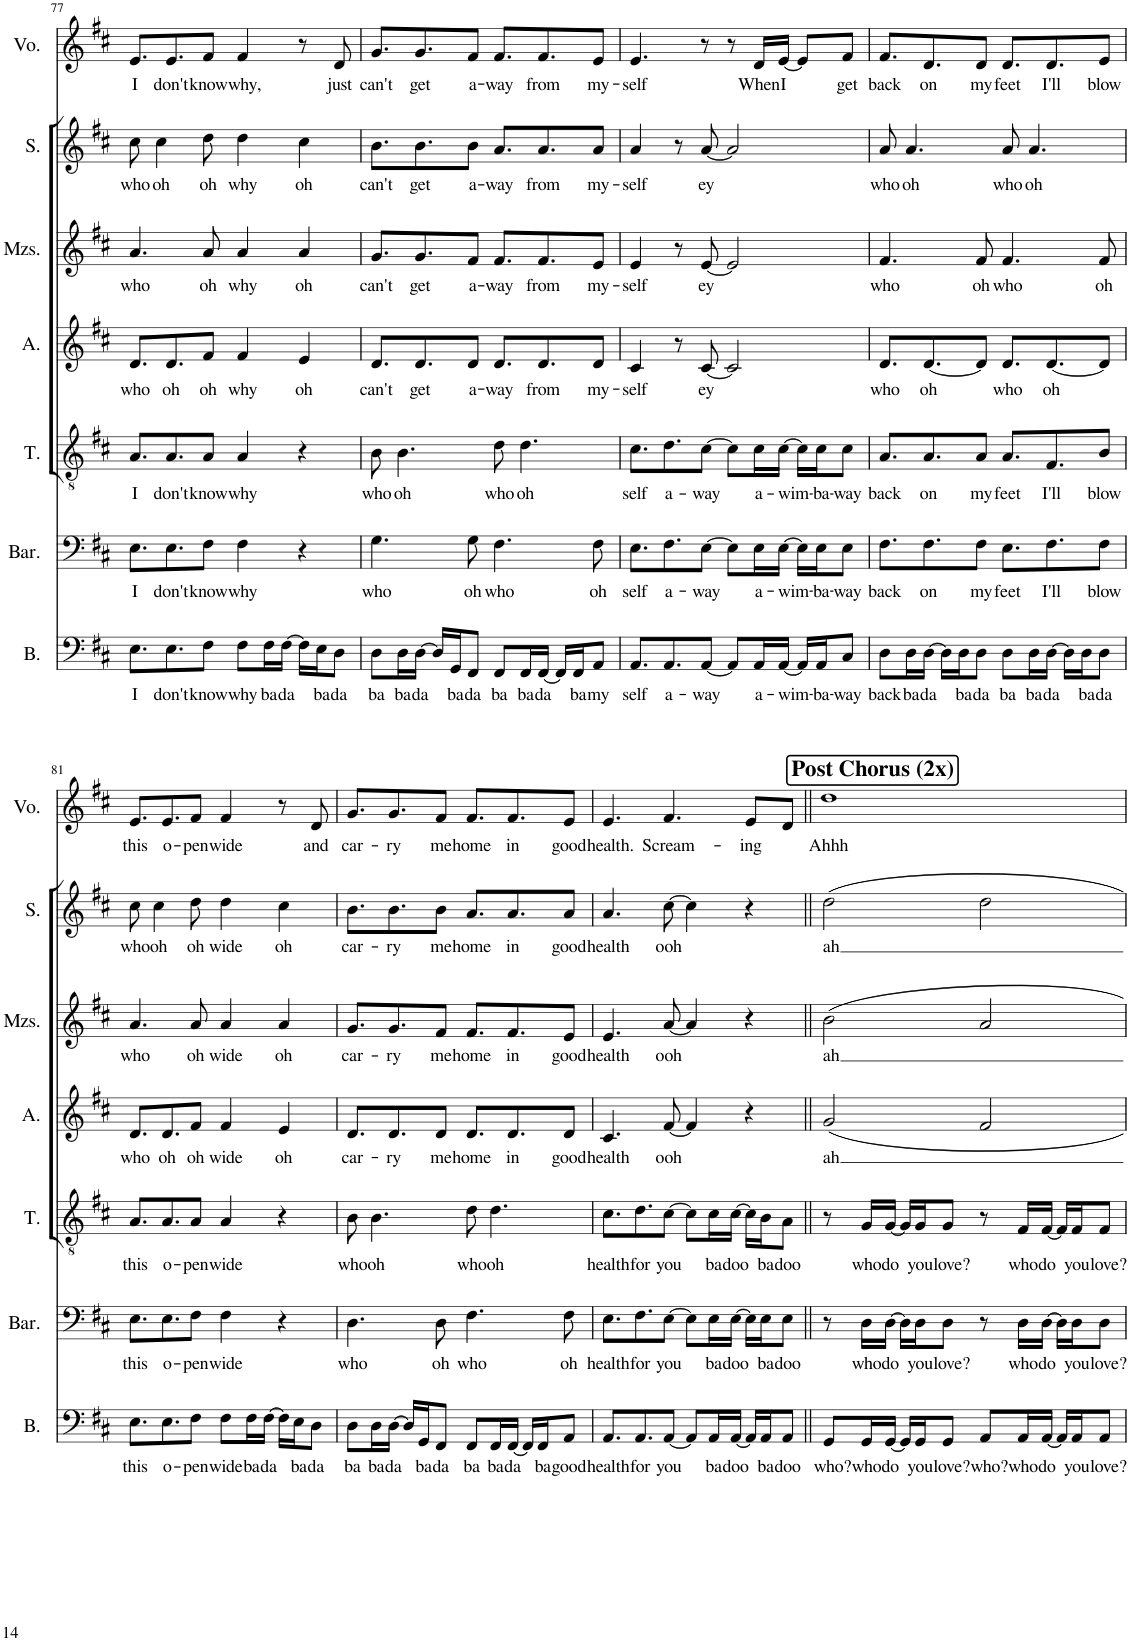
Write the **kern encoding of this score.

**kern	**text	**kern	**text	**kern	**text	**kern	**text	**kern	**text	**kern	**text	**kern	**text
*part7	*part7	*part6	*part6	*part5	*part5	*part4	*part4	*part3	*part3	*part2	*part2	*part1	*part1
*staff7	*staff7	*staff6	*staff6	*staff5	*staff5	*staff4	*staff4	*staff3	*staff3	*staff2	*staff2	*staff1	*staff1
*I"Bass	*	*I"Baritone	*	*I"Tenor	*	*I"Alto	*	*I"Mezzo-soprano	*	*I"Soprano	*	*I"Solo	*
*I'B.	*	*I'Bar.	*	*I'T.	*	*I'A.	*	*I'Mzs.	*	*I'S.	*	*	*
!!LO:PB:g=z
*clefF4	*	*clefF4	*	*clefGv2	*	*clefG2	*	*clefG2	*	*clefG2	*	*clefG2	*
*k[f#c#]	*	*k[f#c#]	*	*k[f#c#]	*	*k[f#c#]	*	*k[f#c#]	*	*k[f#c#]	*	*k[f#c#]	*
*M4/4	*	*M4/4	*	*M4/4	*	*M4/4	*	*M4/4	*	*M4/4	*	*M4/4	*
=77	=77	=77	=77	=77	=77	=77	=77	=77	=77	=77	=77	=77	=77
!	!LO:LY:b	!	!LO:LY:b	!	!LO:LY:b	!	!LO:LY:b	!	!LO:LY:b	!	!LO:LY:b	!	!LO:LY:b
8.E\L	I	8.E\L	I	8.A/L	I	8.d/L	who	4.a/	who	8cc#\	who	8.e/L	I
!	!	!	!	!	!	!	!	!	!	!	!LO:LY:b	!	!
.	.	.	.	.	.	.	.	.	.	4cc#\	oh	.	.
!	!LO:LY:b	!	!LO:LY:b	!	!LO:LY:b	!	!LO:LY:b	!	!	!	!	!	!LO:LY:b
8.E\	don't	8.E\	don't	8.A/	don't	8.d/	oh	.	.	.	.	8.e/	don't
!	!LO:LY:b	!	!LO:LY:b	!	!LO:LY:b	!	!LO:LY:b	!	!LO:LY:b	!	!LO:LY:b	!	!LO:LY:b
8F#\J	know	8F#\J	know	8A/J	know	8f#/J	oh	8a/	oh	8dd\	oh	8f#/J	know
!	!LO:LY:b	!	!LO:LY:b	!	!LO:LY:b	!	!LO:LY:b	!	!LO:LY:b	!	!LO:LY:b	!	!LO:LY:b
8F#\L	why	4F#\	why	4A/	why	4f#/	why	4a/	why	4dd\	why	4f#/	why,
!	!LO:LY:b	!	!	!	!	!	!	!	!	!	!	!	!
16F#\L	ba	.	.	.	.	.	.	.	.	.	.	.	.
!	!LO:LY:b	!	!	!	!	!	!	!	!	!	!	!	!
[16F#\JJ	da	.	.	.	.	.	.	.	.	.	.	.	.
!	!	!	!	!	!	!	!LO:LY:b	!	!LO:LY:b	!	!LO:LY:b	!	!
16F#\LL]	.	4r	.	4r	.	4e/	oh	4a/	oh	4cc#\	oh	8r	.
!	!LO:LY:b	!	!	!	!	!	!	!	!	!	!	!	!
16E\J	ba	.	.	.	.	.	.	.	.	.	.	.	.
!	!LO:LY:b	!	!	!	!	!	!	!	!	!	!	!	!LO:LY:b
8D\J	da	.	.	.	.	.	.	.	.	.	.	8d/	just
=78	=78	=78	=78	=78	=78	=78	=78	=78	=78	=78	=78	=78	=78
!	!LO:LY:b	!	!LO:LY:b	!	!LO:LY:b	!	!LO:LY:b	!	!LO:LY:b	!	!LO:LY:b	!	!LO:LY:b
8D\L	ba	4.G\	who	8B\	who	8.d/L	can't	8.g/L	can't	8.b\L	can't	8.g/L	can't
!	!LO:LY:b	!	!	!	!LO:LY:b	!	!	!	!	!	!	!	!
16D\L	ba	.	.	4.B\	oh	.	.	.	.	.	.	.	.
!	!LO:LY:b	!	!	!	!	!	!LO:LY:b	!	!LO:LY:b	!	!LO:LY:b	!	!LO:LY:b
[16D\JJ	da	.	.	.	.	8.d/	get	8.g/	get	8.b\	get	8.g/	get
16D/LL]	.	.	.	.	.	.	.	.	.	.	.	.	.
!	!LO:LY:b	!	!	!	!	!	!	!	!	!	!	!	!
16GG/J	ba	.	.	.	.	.	.	.	.	.	.	.	.
!	!LO:LY:b	!	!LO:LY:b	!	!	!	!LO:LY:b	!	!LO:LY:b	!	!LO:LY:b	!	!LO:LY:b
8FF#/J	da	8G\	oh	.	.	8d/J	a-	8f#/J	a-	8b\J	a-	8f#/J	a-
!	!LO:LY:b	!	!LO:LY:b	!	!LO:LY:b	!	!LO:LY:b	!	!LO:LY:b	!	!LO:LY:b	!	!LO:LY:b
8FF#/L	ba	4.F#\	who	8d\	who	8.d/L	-way	8.f#/L	-way	8.a/L	-way	8.f#/L	-way
!	!LO:LY:b	!	!	!	!LO:LY:b	!	!	!	!	!	!	!	!
16FF#/L	ba	.	.	4.d\	oh	.	.	.	.	.	.	.	.
!	!LO:LY:b	!	!	!	!	!	!LO:LY:b	!	!LO:LY:b	!	!LO:LY:b	!	!LO:LY:b
[16FF#/JJ	da	.	.	.	.	8.d/	from	8.f#/	from	8.a/	from	8.f#/	from
16FF#/LL]	.	.	.	.	.	.	.	.	.	.	.	.	.
!	!LO:LY:b	!	!	!	!	!	!	!	!	!	!	!	!
16FF#/J	ba	.	.	.	.	.	.	.	.	.	.	.	.
!	!LO:LY:b	!	!LO:LY:b	!	!	!	!LO:LY:b	!	!LO:LY:b	!	!LO:LY:b	!	!LO:LY:b
8AA/J	my	8F#\	oh	.	.	8d/J	my-	8e/J	my-	8a/J	my-	8e/J	my-
=79	=79	=79	=79	=79	=79	=79	=79	=79	=79	=79	=79	=79	=79
!	!LO:LY:b	!	!LO:LY:b	!	!LO:LY:b	!	!LO:LY:b	!	!LO:LY:b	!	!LO:LY:b	!	!LO:LY:b
8.AA/L	self	8.E\L	self	8.c#\L	self	4c#/	self	4e/	self	4a/	self	4.e/	-self
!	!LO:LY:b	!	!LO:LY:b	!	!LO:LY:b	!	!	!	!	!	!	!	!
8.AA/	a-	8.F#\	a-	8.d\	a-	.	.	.	.	.	.	.	.
.	.	.	.	.	.	8r	.	8r	.	8r	.	.	.
!	!LO:LY:b	!	!LO:LY:b	!	!LO:LY:b	!	!LO:LY:b	!	!LO:LY:b	!	!LO:LY:b	!	!
[8AA/J	-way	[8E\J	-way	[8c#\J	-way	[8c#/	ey	[8e/	ey	[8a/	ey	8r	.
8AA/L]	.	8E\L]	.	8c#\L]	.	2c#/]	.	2e/]	.	2a/]	.	8r	.
!	!LO:LY:b	!	!LO:LY:b	!	!LO:LY:b	!	!	!	!	!	!	!	!LO:LY:b
16AA/L	a-	16E\L	a-	16c#\L	a-	.	.	.	.	.	.	16d/LL	When
!	!LO:LY:b	!	!LO:LY:b	!	!LO:LY:b	!	!	!	!	!	!	!	!LO:LY:b
[16AA/JJ	-wim-	[16E\JJ	-wim-	[16c#\JJ	-wim-	.	.	.	.	.	.	[16e/JJ	I
16AA/LL]	.	16E\LL]	.	16c#\LL]	.	.	.	.	.	.	.	8e/L]	.
!	!LO:LY:b	!	!LO:LY:b	!	!LO:LY:b	!	!	!	!	!	!	!	!
16AA/J	-ba-	16E\J	-ba-	16c#\J	-ba-	.	.	.	.	.	.	.	.
!	!LO:LY:b	!	!LO:LY:b	!	!LO:LY:b	!	!	!	!	!	!	!	!LO:LY:b
8C#/J	-way	8E\J	-way	8c#\J	-way	.	.	.	.	.	.	8f#/J	get
=80	=80	=80	=80	=80	=80	=80	=80	=80	=80	=80	=80	=80	=80
!	!LO:LY:b	!	!LO:LY:b	!	!LO:LY:b	!	!LO:LY:b	!	!LO:LY:b	!	!LO:LY:b	!	!LO:LY:b
8D\L	back	8.F#\L	back	8.A/L	back	8.d/L	who	4.f#/	who	8a/	who	8.f#/L	back
!	!LO:LY:b	!	!	!	!	!	!	!	!	!	!LO:LY:b	!	!
16D\L	ba	.	.	.	.	.	.	.	.	4.a/	oh	.	.
!	!LO:LY:b	!	!LO:LY:b	!	!LO:LY:b	!	!LO:LY:b	!	!	!	!	!	!LO:LY:b
[16D\JJ	da	8.F#\	on	8.A/	on	[8.d/	oh	.	.	.	.	8.d/	on
16D\LL]	.	.	.	.	.	.	.	.	.	.	.	.	.
!	!LO:LY:b	!	!	!	!	!	!	!	!	!	!	!	!
16D\J	ba	.	.	.	.	.	.	.	.	.	.	.	.
!	!LO:LY:b	!	!LO:LY:b	!	!LO:LY:b	!	!	!	!LO:LY:b	!	!	!	!LO:LY:b
8D\J	da	8F#\J	my	8A/J	my	8d/J]	.	8f#/	oh	.	.	8d/J	my
!	!LO:LY:b	!	!LO:LY:b	!	!LO:LY:b	!	!LO:LY:b	!	!LO:LY:b	!	!LO:LY:b	!	!LO:LY:b
8D\L	ba	8.E\L	feet	8.A/L	feet	8.d/L	who	4.f#/	who	8a/	who	8.d/L	feet
!	!LO:LY:b	!	!	!	!	!	!	!	!	!	!LO:LY:b	!	!
16D\L	ba	.	.	.	.	.	.	.	.	4.a/	oh	.	.
!	!LO:LY:b	!	!LO:LY:b	!	!LO:LY:b	!	!LO:LY:b	!	!	!	!	!	!LO:LY:b
[16D\JJ	da	8.F#\	I'll	8.F#/	I'll	[8.d/	oh	.	.	.	.	8.d/	I'll
16D\LL]	.	.	.	.	.	.	.	.	.	.	.	.	.
!	!LO:LY:b	!	!	!	!	!	!	!	!	!	!	!	!
16D\J	ba	.	.	.	.	.	.	.	.	.	.	.	.
!	!LO:LY:b	!	!LO:LY:b	!	!LO:LY:b	!	!	!	!LO:LY:b	!	!	!	!LO:LY:b
8D\J	da	8F#\J	blow	8B/J	blow	8d/J]	.	8f#/	oh	.	.	8e/J	blow
!!LO:LB:g=z
=81	=81	=81	=81	=81	=81	=81	=81	=81	=81	=81	=81	=81	=81
!	!LO:LY:b	!	!LO:LY:b	!	!LO:LY:b	!	!LO:LY:b	!	!LO:LY:b	!	!LO:LY:b	!	!LO:LY:b
8.E\L	this	8.E\L	this	8.A/L	this	8.d/L	who	4.a/	who	8cc#\	who	8.e/L	this
!	!	!	!	!	!	!	!	!	!	!	!LO:LY:b	!	!
.	.	.	.	.	.	.	.	.	.	4cc#\	oh	.	.
!	!LO:LY:b	!	!LO:LY:b	!	!LO:LY:b	!	!LO:LY:b	!	!	!	!	!	!LO:LY:b
8.E\	o-	8.E\	o-	8.A/	o-	8.d/	oh	.	.	.	.	8.e/	o-
!	!LO:LY:b	!	!LO:LY:b	!	!LO:LY:b	!	!LO:LY:b	!	!LO:LY:b	!	!LO:LY:b	!	!LO:LY:b
8F#\J	-pen	8F#\J	-pen	8A/J	-pen	8f#/J	oh	8a/	oh	8dd\	oh	8f#/J	-pen
!	!LO:LY:b	!	!LO:LY:b	!	!LO:LY:b	!	!LO:LY:b	!	!LO:LY:b	!	!LO:LY:b	!	!LO:LY:b
8F#\L	wide	4F#\	wide	4A/	wide	4f#/	wide	4a/	wide	4dd\	wide	4f#/	wide
!	!LO:LY:b	!	!	!	!	!	!	!	!	!	!	!	!
16F#\L	ba	.	.	.	.	.	.	.	.	.	.	.	.
!	!LO:LY:b	!	!	!	!	!	!	!	!	!	!	!	!
[16F#\JJ	da	.	.	.	.	.	.	.	.	.	.	.	.
!	!	!	!	!	!	!	!LO:LY:b	!	!LO:LY:b	!	!LO:LY:b	!	!
16F#\LL]	.	4r	.	4r	.	4e/	oh	4a/	oh	4cc#\	oh	8r	.
!	!LO:LY:b	!	!	!	!	!	!	!	!	!	!	!	!
16E\J	ba	.	.	.	.	.	.	.	.	.	.	.	.
!	!LO:LY:b	!	!	!	!	!	!	!	!	!	!	!	!LO:LY:b
8D\J	da	.	.	.	.	.	.	.	.	.	.	8d/	and
=82	=82	=82	=82	=82	=82	=82	=82	=82	=82	=82	=82	=82	=82
!	!LO:LY:b	!	!LO:LY:b	!	!LO:LY:b	!	!LO:LY:b	!	!LO:LY:b	!	!LO:LY:b	!	!LO:LY:b
8D\L	ba	4.D\	who	8B\	who	8.d/L	car-	8.g/L	car-	8.b\L	car-	8.g/L	car-
!	!LO:LY:b	!	!	!	!LO:LY:b	!	!	!	!	!	!	!	!
16D\L	ba	.	.	4.B\	oh	.	.	.	.	.	.	.	.
!	!LO:LY:b	!	!	!	!	!	!LO:LY:b	!	!LO:LY:b	!	!LO:LY:b	!	!LO:LY:b
[16D\JJ	da	.	.	.	.	8.d/	ry	8.g/	-ry	8.b\	-ry	8.g/	-ry
16D/LL]	.	.	.	.	.	.	.	.	.	.	.	.	.
!	!LO:LY:b	!	!	!	!	!	!	!	!	!	!	!	!
16GG/J	ba	.	.	.	.	.	.	.	.	.	.	.	.
!	!LO:LY:b	!	!LO:LY:b	!	!	!	!LO:LY:b	!	!LO:LY:b	!	!LO:LY:b	!	!LO:LY:b
8FF#/J	da	8D\	oh	.	.	8d/J	me	8f#/J	me	8b\J	me	8f#/J	me
!	!LO:LY:b	!	!LO:LY:b	!	!LO:LY:b	!	!LO:LY:b	!	!LO:LY:b	!	!LO:LY:b	!	!LO:LY:b
8FF#/L	ba	4.F#\	who	8d\	who	8.d/L	home	8.f#/L	home	8.a/L	home	8.f#/L	home
!	!LO:LY:b	!	!	!	!LO:LY:b	!	!	!	!	!	!	!	!
16FF#/L	ba	.	.	4.d\	oh	.	.	.	.	.	.	.	.
!	!LO:LY:b	!	!	!	!	!	!LO:LY:b	!	!LO:LY:b	!	!LO:LY:b	!	!LO:LY:b
[16FF#/JJ	da	.	.	.	.	8.d/	in	8.f#/	in	8.a/	in	8.f#/	in
16FF#/LL]	.	.	.	.	.	.	.	.	.	.	.	.	.
!	!LO:LY:b	!	!	!	!	!	!	!	!	!	!	!	!
16FF#/J	ba	.	.	.	.	.	.	.	.	.	.	.	.
!	!LO:LY:b	!	!LO:LY:b	!	!	!	!LO:LY:b	!	!LO:LY:b	!	!LO:LY:b	!	!LO:LY:b
8AA/J	good	8F#\	oh	.	.	8d/J	good	8e/J	good	8a/J	good	8e/J	good
=83	=83	=83	=83	=83	=83	=83	=83	=83	=83	=83	=83	=83	=83
!	!LO:LY:b	!	!LO:LY:b	!	!LO:LY:b	!	!LO:LY:b	!	!LO:LY:b	!	!LO:LY:b	!	!LO:LY:b
8.AA/L	health	8.E\L	health	8.c#\L	health	4.c#/	health	4.e/	health	4.a/	health	4.e/	health.
!	!LO:LY:b	!	!LO:LY:b	!	!LO:LY:b	!	!	!	!	!	!	!	!
8.AA/	for	8.F#\	for	8.d\	for	.	.	.	.	.	.	.	.
!	!LO:LY:b	!	!LO:LY:b	!	!LO:LY:b	!	!LO:LY:b	!	!LO:LY:b	!	!LO:LY:b	!	!LO:LY:b
[8AA/J	you	[8E\J	you	[8c#\J	you	[8f#/	ooh	[8a/	ooh	[8cc#\	ooh	4.f#/	Scream-
8AA/L]	.	8E\L]	.	8c#\L]	.	4f#/]	.	4a/]	.	4cc#\]	.	.	.
!	!LO:LY:b	!	!LO:LY:b	!	!LO:LY:b	!	!	!	!	!	!	!	!
16AA/L	ba	16E\L	ba	16c#\L	ba	.	.	.	.	.	.	.	.
!	!LO:LY:b	!	!LO:LY:b	!	!LO:LY:b	!	!	!	!	!	!	!	!
[16AA/JJ	doo	[16E\JJ	doo	[16c#\JJ	doo	.	.	.	.	.	.	.	.
!	!	!	!	!	!	!	!	!	!	!	!	!	!LO:LY:b
16AA/LL]	.	16E\LL]	.	16c#\LL]	.	4r	.	4r	.	4r	.	8e/L	-ing
!	!LO:LY:b	!	!LO:LY:b	!	!LO:LY:b	!	!	!	!	!	!	!	!
16AA/J	ba	16E\J	ba	16B\J	ba	.	.	.	.	.	.	.	.
!	!LO:LY:b	!	!LO:LY:b	!	!LO:LY:b	!	!	!	!	!	!	!	!
8AA/J	doo	8E\J	doo	8A\J	doo	.	.	.	.	.	.	8d/J	.
!!LO:REH:place=s1:a:B:cj:fs=14:t=Post Chorus (2x)
=84||	=84||	=84||	=84||	=84||	=84||	=84||	=84||	=84||	=84||	=84||	=84||	=84||	=84||
!	!LO:LY:b	!	!	!	!	!	!LO:LY:b	!	!LO:LY:b	!	!LO:LY:b	!	!LO:LY:b
8GG/L	who?	8r	.	8r	.	2g/	ah	2b\	ah	2dd\	ah	1dd	Ahhh
!	!LO:LY:b	!	!LO:LY:b	!	!LO:LY:b	!	!	!	!	!	!	!	!
16GG/L	who	16D\LL	who	16G/LL	who	.	.	.	.	.	.	.	.
!	!LO:LY:b	!	!LO:LY:b	!	!LO:LY:b	!	!	!	!	!	!	!	!
[16GG/JJ	do	[16D\JJ	do	[16G/JJ	do	.	.	.	.	.	.	.	.
16GG/LL]	.	16D\LL]	.	16G/LL]	.	.	.	.	.	.	.	.	.
!	!LO:LY:b	!	!LO:LY:b	!	!LO:LY:b	!	!	!	!	!	!	!	!
16GG/J	you	16D\J	you	16G/J	you	.	.	.	.	.	.	.	.
!	!LO:LY:b	!	!LO:LY:b	!	!LO:LY:b	!	!	!	!	!	!	!	!
8GG/J	love?	8D\J	love?	8G/J	love?	.	.	.	.	.	.	.	.
!	!LO:LY:b	!	!	!	!	!	!	!	!	!	!	!	!
8AA/L	who?	8r	.	8r	.	2f#/	.	2a/	.	2dd\	.	.	.
!	!LO:LY:b	!	!LO:LY:b	!	!LO:LY:b	!	!	!	!	!	!	!	!
16AA/L	who	16D\LL	who	16F#/LL	who	.	.	.	.	.	.	.	.
!	!LO:LY:b	!	!LO:LY:b	!	!LO:LY:b	!	!	!	!	!	!	!	!
[16AA/JJ	do	[16D\JJ	do	[16F#/JJ	do	.	.	.	.	.	.	.	.
16AA/LL]	.	16D\LL]	.	16F#/LL]	.	.	.	.	.	.	.	.	.
!	!LO:LY:b	!	!LO:LY:b	!	!LO:LY:b	!	!	!	!	!	!	!	!
16AA/J	you	16D\J	you	16F#/J	you	.	.	.	.	.	.	.	.
!	!LO:LY:b	!	!LO:LY:b	!	!LO:LY:b	!	!	!	!	!	!	!	!
8AA/J	love?	8D\J	love?	8F#/J	love?	.	.	.	.	.	.	.	.
=	=	=	=	=	=	=	=	=	=	=	=	=	=
*-	*-	*-	*-	*-	*-	*-	*-	*-	*-	*-	*-	*-	*-
